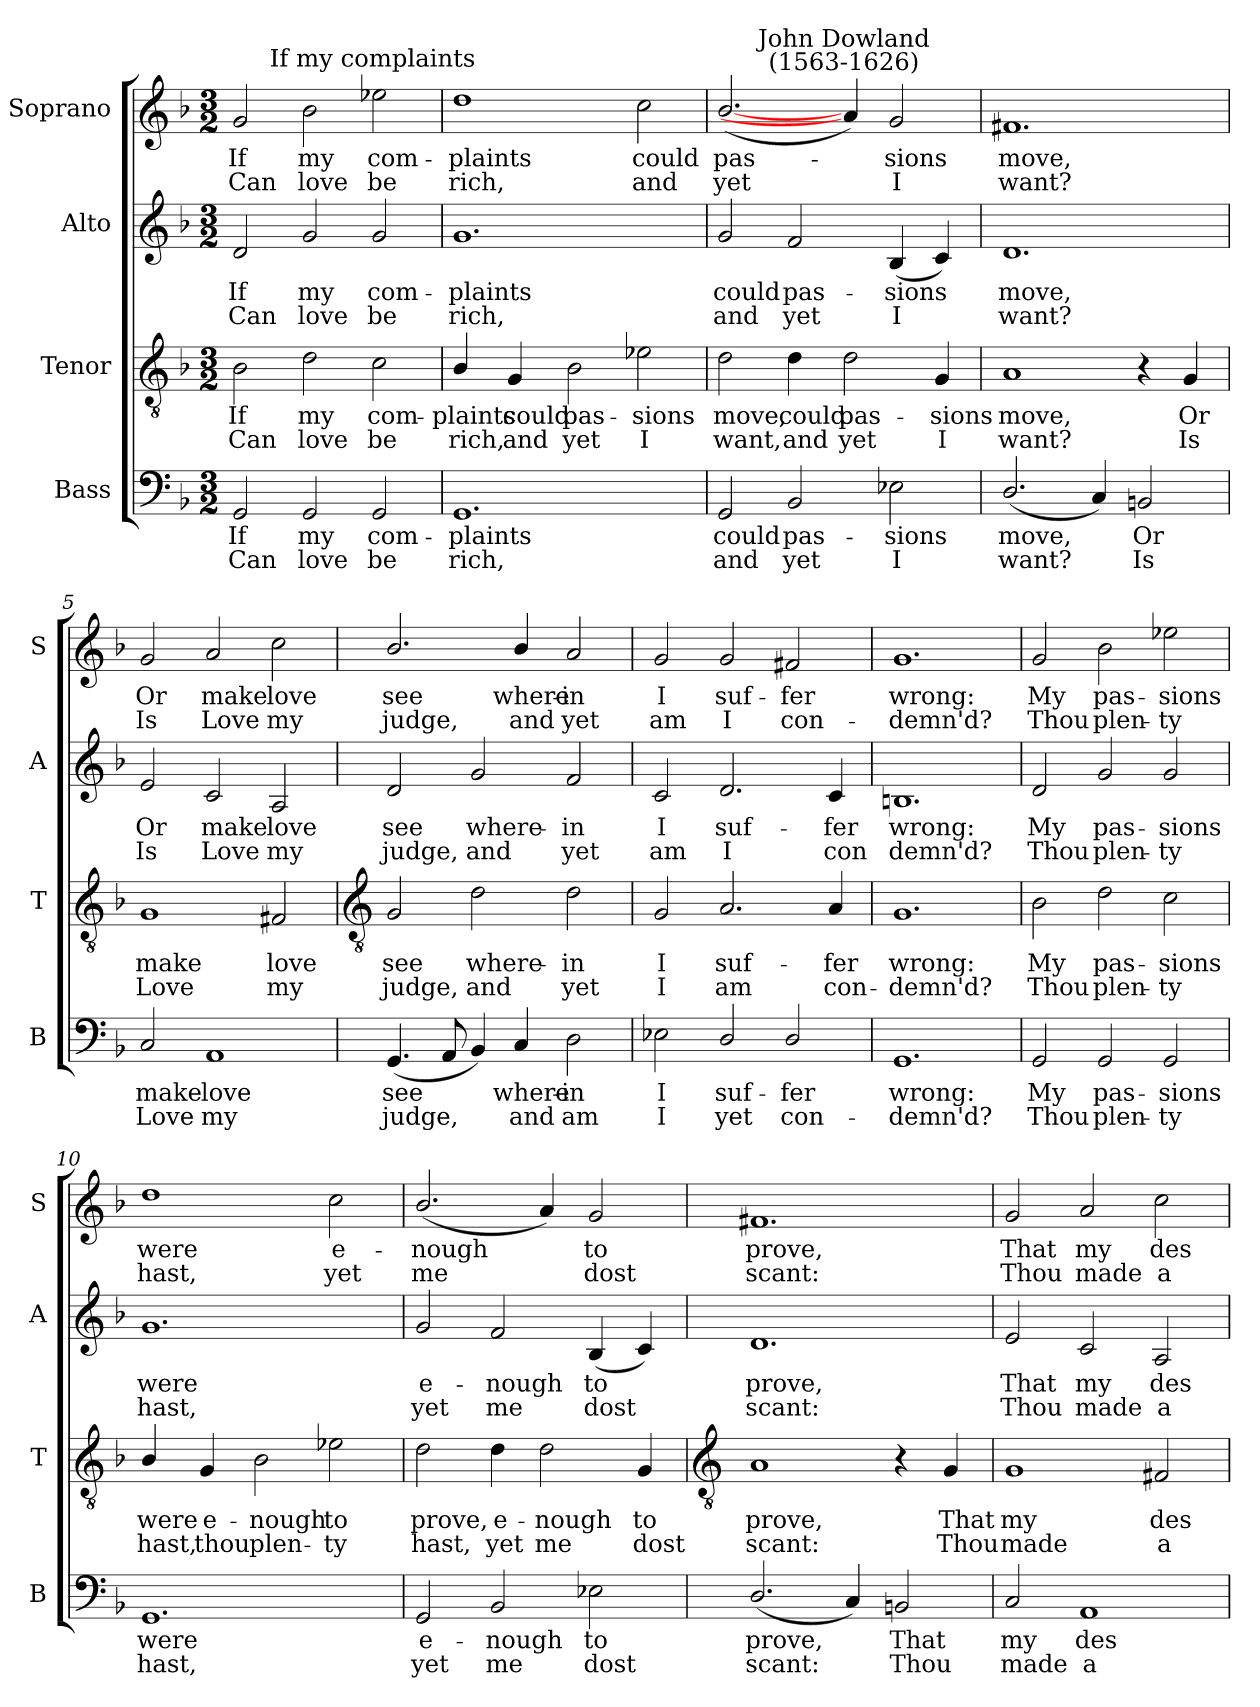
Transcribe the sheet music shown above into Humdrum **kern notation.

**kern	**text	**text	**kern	**text	**text	**kern	**text	**text	**kern	**text	**text
*part4	*part4	*part4	*part3	*part3	*part3	*part2	*part2	*part2	*part1	*part1	*part1
*staff4	*staff4	*staff4	*staff3	*staff3	*staff3	*staff2	*staff2	*staff2	*staff1	*staff1	*staff1
*I"Bass	*	*	*I"Tenor	*	*	*I"Alto	*	*	*I"Soprano	*	*
*I'B	*	*	*I'T	*	*	*I'A	*	*	*I'S	*	*
*clefF4	*	*	*clefGv2	*	*	*clefG2	*	*	*clefG2	*	*
*k[b-]	*	*	*k[b-]	*	*	*k[b-]	*	*	*k[b-]	*	*
*F:	*	*	*F:	*	*	*F:	*	*	*F:	*	*
*M3/2	*	*	*M3/2	*	*	*M3/2	*	*	*M3/2	*	*
=1	=1	=1	=1	=1	=1	=1	=1	=1	=1	=1	=1
!	!LO:LY:b	!LO:LY:b	!	!LO:LY:b	!LO:LY:b	!	!LO:LY:b	!LO:LY:b	!	!LO:LY:b	!LO:LY:b
2GG	If	Can	2B-	If	Can	2d	If	Can	2g	If	Can
!	!LO:LY:b	!LO:LY:b	!	!LO:LY:b	!LO:LY:b	!	!LO:LY:b	!LO:LY:b	!	!LO:LY:b	!LO:LY:b
2GG	my	love	2d	my	love	2g	my	love	2b-	my	love
!	!	!	!	!	!	!	!	!	!LO:TX:a:cj:t=If my complaints	!	!
!	!LO:LY:b	!LO:LY:b	!	!LO:LY:b	!LO:LY:b	!	!LO:LY:b	!LO:LY:b	!	!LO:LY:b	!LO:LY:b
2GG	com-	-be	2c	com-	-be	2g	com-	-be	2ee-X	com-	-be
=2	=2	=2	=2	=2	=2	=2	=2	=2	=2	=2	=2
!	!LO:LY:b	!LO:LY:b	!	!LO:LY:b	!LO:LY:b	!	!LO:LY:b	!LO:LY:b	!	!LO:LY:b	!LO:LY:b
1.GG	plaints	rich,	4B-/	plaints	rich,	1.g	plaints	rich,	1dd	plaints	rich,
!	!	!	!	!LO:LY:b	!LO:LY:b	!	!	!	!	!	!
.	.	.	4G	could	and	.	.	.	.	.	.
!	!	!	!	!LO:LY:b	!LO:LY:b	!	!	!	!	!	!
.	.	.	2B-	pas-	-yet	.	.	.	.	.	.
!	!	!	!	!LO:LY:b	!LO:LY:b	!	!	!	!	!LO:LY:b	!LO:LY:b
.	.	.	2e-X	sions	I	.	.	.	2cc	could	and
=3	=3	=3	=3	=3	=3	=3	=3	=3	=3	=3	=3
!	!LO:LY:b	!LO:LY:b	!	!LO:LY:b	!LO:LY:b	!	!LO:LY:b	!LO:LY:b	!	!LO:LY:b	!LO:LY:b
2GG	could	and	2d	move,	want,	2g	could	and	(<[2.b-/	pas-	yet
!	!LO:LY:b	!LO:LY:b	!	!LO:LY:b	!LO:LY:b	!	!LO:LY:b	!LO:LY:b	!	!	!
2BB-	pas-	-yet	4d	could	and	2f	pas-	-yet	.	.	.
!	!	!	!	!	!	!	!	!	!LO:TX:a:cj:t=John Dowland\n(1563-1626)	!	!
!	!	!	!	!LO:LY:b	!LO:LY:b	!	!	!	!	!	!
.	.	.	2d	pas-	-yet	.	.	.	4a])	.	.
!	!LO:LY:b	!LO:LY:b	!	!	!	!	!LO:LY:b	!LO:LY:b	!	!LO:LY:b	!LO:LY:b
2E-X	sions	I	.	.	.	(<4B-	sions	I	2g	sions	I
!	!	!	!	!LO:LY:b	!LO:LY:b	!	!	!	!	!	!
.	.	.	4G	sions	I	4c)	.	.	.	.	.
=4	=4	=4	=4	=4	=4	=4	=4	=4	=4	=4	=4
!	!LO:LY:b	!LO:LY:b	!	!LO:LY:b	!LO:LY:b	!	!LO:LY:b	!LO:LY:b	!	!LO:LY:b	!LO:LY:b
(<2.D/	move,	want?	1A	move,	want?	1.d	move,	want?	1.f#X	move,	want?
4C)	.	.	.	.	.	.	.	.	.	.	.
!	!LO:LY:b	!LO:LY:b	!	!	!	!	!	!	!	!	!
2BBn	Or	Is	4r	.	.	.	.	.	.	.	.
!	!	!	!	!LO:LY:b	!LO:LY:b	!	!	!	!	!	!
.	.	.	4G	Or	Is	.	.	.	.	.	.
=5	=5	=5	=5	=5	=5	=5	=5	=5	=5	=5	=5
!	!LO:LY:b	!LO:LY:b	!	!LO:LY:b	!LO:LY:b	!	!LO:LY:b	!LO:LY:b	!	!LO:LY:b	!LO:LY:b
2C	make	Love	1G	make	Love	2e	Or	Is	2g	Or	Is
!	!LO:LY:b	!LO:LY:b	!	!	!	!	!LO:LY:b	!LO:LY:b	!	!LO:LY:b	!LO:LY:b
1AA	love	my	.	.	.	2c	make	Love	2a	make	Love
!	!	!	!	!LO:LY:b	!LO:LY:b	!	!LO:LY:b	!LO:LY:b	!	!LO:LY:b	!LO:LY:b
.	.	.	2F#X	love	my	2A	love	my	2cc	love	my
!!LO:LB:g=z
=6	=6	=6	=6	=6	=6	=6	=6	=6	=6	=6	=6
*	*	*	*clefGv2	*	*	*	*	*	*	*	*
!	!LO:LY:b	!LO:LY:b	!	!LO:LY:b	!LO:LY:b	!	!LO:LY:b	!LO:LY:b	!	!LO:LY:b	!LO:LY:b
(<4.GG	see	judge,	2G	see	judge,	2d	see	judge,	2.b-/	see	judge,
8AA	.	.	.	.	.	.	.	.	.	.	.
!	!	!	!	!LO:LY:b	!LO:LY:b	!	!LO:LY:b	!LO:LY:b	!	!	!
4BB-)	.	.	2d	where-	-and	2g	where-	-and	.	.	.
!	!LO:LY:b	!LO:LY:b	!	!	!	!	!	!	!	!LO:LY:b	!LO:LY:b
4C	where-	-and	.	.	.	.	.	.	4b-/	where-	-and
!	!LO:LY:b	!LO:LY:b	!	!LO:LY:b	!LO:LY:b	!	!LO:LY:b	!LO:LY:b	!	!LO:LY:b	!LO:LY:b
2D	in	am	2d	in	yet	2f	in	yet	2a	in	yet
=7	=7	=7	=7	=7	=7	=7	=7	=7	=7	=7	=7
!	!LO:LY:b	!LO:LY:b	!	!LO:LY:b	!LO:LY:b	!	!LO:LY:b	!LO:LY:b	!	!LO:LY:b	!LO:LY:b
2E-X	I	I	2G	I	I	2c	I	am	2g	I	am
!	!LO:LY:b	!LO:LY:b	!	!LO:LY:b	!LO:LY:b	!	!LO:LY:b	!LO:LY:b	!	!LO:LY:b	!LO:LY:b
2D/	suf-	-yet	2.A	suf-	-am	2.d	suf-	-I	2g	suf-	-I
!	!LO:LY:b	!LO:LY:b	!	!	!	!	!	!	!	!LO:LY:b	!LO:LY:b
2D/	fer	con-	.	.	.	.	.	.	2f#X	fer	con-
!	!	!	!	!LO:LY:b	!LO:LY:b	!	!LO:LY:b	!LO:LY:b	!	!	!
.	.	.	4A	fer	con-	4c	fer	con	.	.	.
=8	=8	=8	=8	=8	=8	=8	=8	=8	=8	=8	=8
!	!LO:LY:b	!LO:LY:b	!	!LO:LY:b	!LO:LY:b	!	!LO:LY:b	!LO:LY:b	!	!LO:LY:b	!LO:LY:b
1.GG	-wrong:	demn'd?	1.G	-wrong:	demn'd?	1.Bn	wrong:	demn'd?	1.g	-wrong:	demn'd?
=9	=9	=9	=9	=9	=9	=9	=9	=9	=9	=9	=9
!	!LO:LY:b	!LO:LY:b	!	!LO:LY:b	!LO:LY:b	!	!LO:LY:b	!LO:LY:b	!	!LO:LY:b	!LO:LY:b
2GG	My	Thou	2B-	My	Thou	2d	My	Thou	2g	My	Thou
!	!LO:LY:b	!LO:LY:b	!	!LO:LY:b	!LO:LY:b	!	!LO:LY:b	!LO:LY:b	!	!LO:LY:b	!LO:LY:b
2GG	pas-	-plen-	2d	pas-	-plen-	2g	pas-	-plen-	2b-	pas-	-plen-
!	!LO:LY:b	!LO:LY:b	!	!LO:LY:b	!LO:LY:b	!	!LO:LY:b	!LO:LY:b	!	!LO:LY:b	!LO:LY:b
2GG	-sions	ty	2c	-sions	ty	2g	-sions	ty	2ee-X	-sions	ty
=10	=10	=10	=10	=10	=10	=10	=10	=10	=10	=10	=10
!	!LO:LY:b	!LO:LY:b	!	!LO:LY:b	!LO:LY:b	!	!LO:LY:b	!LO:LY:b	!	!LO:LY:b	!LO:LY:b
1.GG	were	hast,	4B-/	were	hast,	1.g	were	hast,	1dd	were	hast,
!	!	!	!	!LO:LY:b	!LO:LY:b	!	!	!	!	!	!
.	.	.	4G	e-	-thou	.	.	.	.	.	.
!	!	!	!	!LO:LY:b	!LO:LY:b	!	!	!	!	!	!
.	.	.	2B-	nough	plen-	.	.	.	.	.	.
!	!	!	!	!LO:LY:b	!LO:LY:b	!	!	!	!	!LO:LY:b	!LO:LY:b
.	.	.	2e-X	-to	ty	.	.	.	2cc	e-	-yet
=11	=11	=11	=11	=11	=11	=11	=11	=11	=11	=11	=11
!	!LO:LY:b	!LO:LY:b	!	!LO:LY:b	!LO:LY:b	!	!LO:LY:b	!LO:LY:b	!	!LO:LY:b	!LO:LY:b
2GG	e-	-yet	2d	prove,	hast,	2g	e-	-yet	(<2.b-/	nough	me
!	!LO:LY:b	!LO:LY:b	!	!LO:LY:b	!LO:LY:b	!	!LO:LY:b	!LO:LY:b	!	!	!
2BB-	nough	me	4d	e-	-yet	2f	nough	me	.	.	.
!	!	!	!	!LO:LY:b	!LO:LY:b	!	!	!	!	!	!
.	.	.	2d	nough	me	.	.	.	4a)	.	.
!	!LO:LY:b	!LO:LY:b	!	!	!	!	!LO:LY:b	!LO:LY:b	!	!LO:LY:b	!LO:LY:b
2E-X	to	dost	.	.	.	(<4B-	to	dost	2g	to	dost
!	!	!	!	!LO:LY:b	!LO:LY:b	!	!	!	!	!	!
.	.	.	4G	to	dost	4c)	.	.	.	.	.
!!LO:LB:g=z
=12	=12	=12	=12	=12	=12	=12	=12	=12	=12	=12	=12
*	*	*	*clefGv2	*	*	*	*	*	*	*	*
!	!LO:LY:b	!LO:LY:b	!	!LO:LY:b	!LO:LY:b	!	!LO:LY:b	!LO:LY:b	!	!LO:LY:b	!LO:LY:b
(<2.D/	prove,	scant:	1A	prove,	scant:	1.d	prove,	scant:	1.f#X	prove,	scant:
4C)	.	.	.	.	.	.	.	.	.	.	.
!	!LO:LY:b	!LO:LY:b	!	!	!	!	!	!	!	!	!
2BBn	That	Thou	4r	.	.	.	.	.	.	.	.
!	!	!	!	!LO:LY:b	!LO:LY:b	!	!	!	!	!	!
.	.	.	4G	That	Thou	.	.	.	.	.	.
=13	=13	=13	=13	=13	=13	=13	=13	=13	=13	=13	=13
!	!LO:LY:b	!LO:LY:b	!	!LO:LY:b	!LO:LY:b	!	!LO:LY:b	!LO:LY:b	!	!LO:LY:b	!LO:LY:b
2C	my	made	1G	my	made	2e	That	Thou	2g	That	Thou
!	!LO:LY:b	!LO:LY:b	!	!	!	!	!LO:LY:b	!LO:LY:b	!	!LO:LY:b	!LO:LY:b
1AA	des-	-a	.	.	.	2c	my	made	2a	my	made
!	!	!	!	!LO:LY:b	!LO:LY:b	!	!LO:LY:b	!LO:LY:b	!	!LO:LY:b	!LO:LY:b
.	.	.	2F#X	des-	-a	2A	des-	-a	2cc	des-	-a
=	=	=	=	=	=	=	=	=	=	=	=
*-	*-	*-	*-	*-	*-	*-	*-	*-	*-	*-	*-
